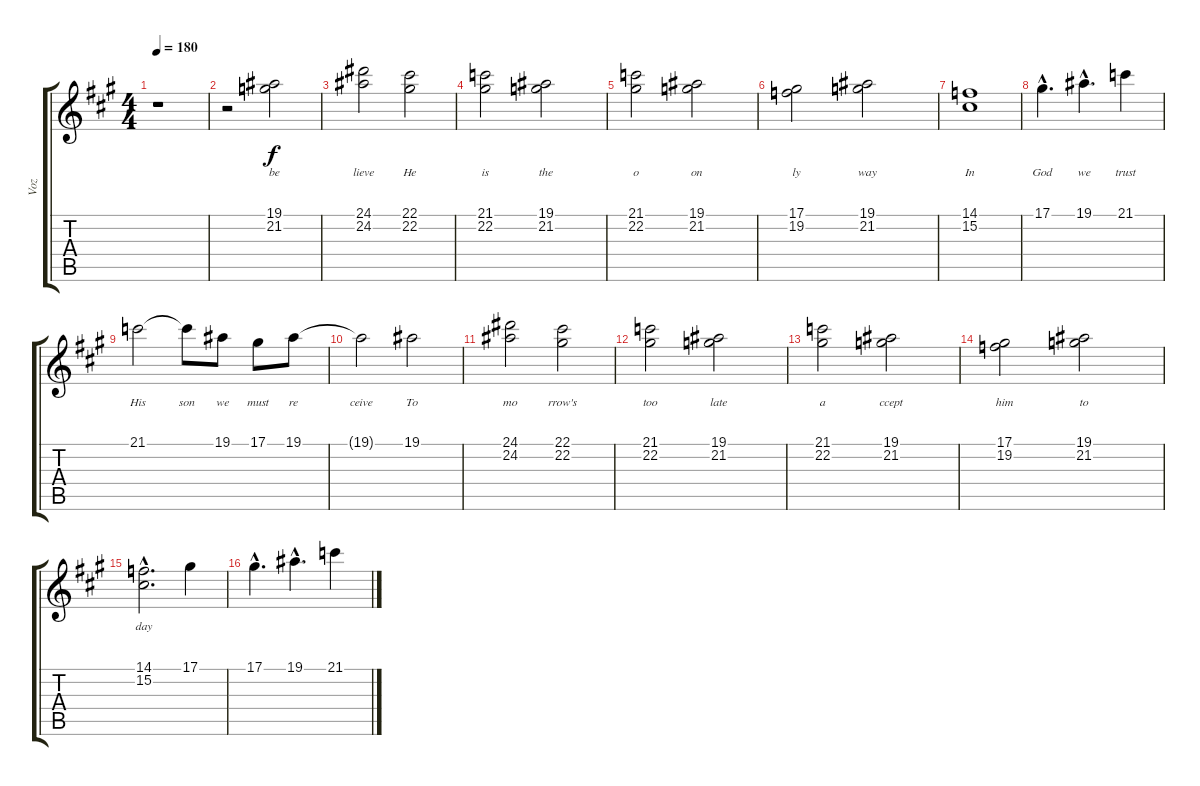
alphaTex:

\track ("Voz" "Voz") {instrument choiraahs}
\staff {score tabs}
\tuning (Eb4 Bb3 Gb3 Db3 Ab2 Eb2) {hide}
\ts (4 4)
\tempo 180
\clef g2
\ks a
r.1{dy f} |
r.2 (19.1 21.2).2{lyrics (0 "be") lyrics (1 "") lyrics (2 "") lyrics (3 "") lyrics (4 "")} |
(24.1 24.2).2{lyrics (0 "lieve") lyrics (1 "") lyrics (2 "") lyrics (3 "") lyrics (4 "")} (22.1 22.2).2{lyrics (0 "He") lyrics (1 "") lyrics (2 "") lyrics (3 "") lyrics (4 "")} |
(21.1 22.2).2{lyrics (0 "is") lyrics (1 "") lyrics (2 "") lyrics (3 "") lyrics (4 "")} (19.1 21.2).2{lyrics (0 "the") lyrics (1 "") lyrics (2 "") lyrics (3 "") lyrics (4 "")} |
(21.1 22.2).2{lyrics (0 "o") lyrics (1 "") lyrics (2 "") lyrics (3 "") lyrics (4 "")} (19.1 21.2).2{lyrics (0 "on") lyrics (1 "") lyrics (2 "") lyrics (3 "") lyrics (4 "")} |
(17.1 19.2).2{lyrics (0 "ly") lyrics (1 "") lyrics (2 "") lyrics (3 "") lyrics (4 "")} (19.1 21.2).2{lyrics (0 "way") lyrics (1 "") lyrics (2 "") lyrics (3 "") lyrics (4 "")} |
(14.1 15.2).1{lyrics (0 "In") lyrics (1 "") lyrics (2 "") lyrics (3 "") lyrics (4 "")} |
17.1{hac}.4{d lyrics (0 "God") lyrics (1 "") lyrics (2 "") lyrics (3 "") lyrics (4 "")} 19.1{hac}.4{d lyrics (0 "we") lyrics (1 "") lyrics (2 "") lyrics (3 "") lyrics (4 "")} 21.1.4{lyrics (0 "trust") lyrics (1 "") lyrics (2 "") lyrics (3 "") lyrics (4 "")} |
21.1.2{lyrics (0 "His") lyrics (1 "") lyrics (2 "") lyrics (3 "") lyrics (4 "")} 21.1{t}.8{lyrics (0 "son") lyrics (1 "") lyrics (2 "") lyrics (3 "") lyrics (4 "")} 19.1.8{lyrics (0 "we") lyrics (1 "") lyrics (2 "") lyrics (3 "") lyrics (4 "")} 17.1.8{lyrics (0 "must") lyrics (1 "") lyrics (2 "") lyrics (3 "") lyrics (4 "")} 19.1.8{lyrics (0 "re") lyrics (1 "") lyrics (2 "") lyrics (3 "") lyrics (4 "")} |
19.1{t}.2{lyrics (0 "ceive") lyrics (1 "") lyrics (2 "") lyrics (3 "") lyrics (4 "")} 19.1.2{lyrics (0 "To") lyrics (1 "") lyrics (2 "") lyrics (3 "") lyrics (4 "")} |
(24.1 24.2).2{lyrics (0 "mo") lyrics (1 "") lyrics (2 "") lyrics (3 "") lyrics (4 "")} (22.1 22.2).2{lyrics (0 "rrow's") lyrics (1 "") lyrics (2 "") lyrics (3 "") lyrics (4 "")} |
(21.1 22.2).2{lyrics (0 "too") lyrics (1 "") lyrics (2 "") lyrics (3 "") lyrics (4 "")} (19.1 21.2).2{lyrics (0 "late") lyrics (1 "") lyrics (2 "") lyrics (3 "") lyrics (4 "")} |
(21.1 22.2).2{lyrics (0 "a") lyrics (1 "") lyrics (2 "") lyrics (3 "") lyrics (4 "")} (19.1 21.2).2{lyrics (0 "ccept") lyrics (1 "") lyrics (2 "") lyrics (3 "") lyrics (4 "")} |
(17.1 19.2).2{lyrics (0 "him") lyrics (1 "") lyrics (2 "") lyrics (3 "") lyrics (4 "")} (19.1 21.2).2{lyrics (0 "to") lyrics (1 "") lyrics (2 "") lyrics (3 "") lyrics (4 "")} |
(14.1{hac} 15.2{hac}).2{d lyrics (0 "day") lyrics (1 "") lyrics (2 "") lyrics (3 "") lyrics (4 "")} 17.1.4 |
17.1{hac}.4{d} 19.1{hac}.4{d} 21.1.4
